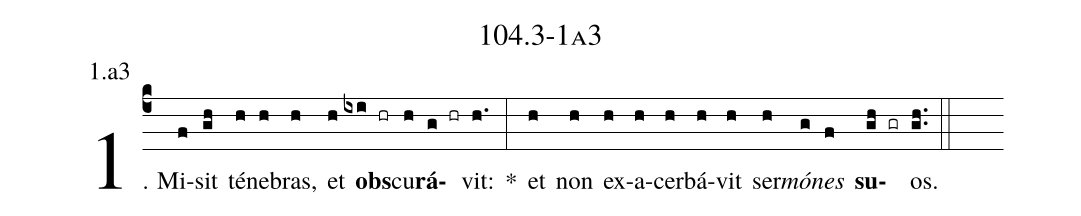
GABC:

name: 104.3-1a3;
annotation: 1.a3;
%%
(c4)1. Mi(f)sit(gh) té(h)ne(h)bras,(h) et(h) <b>obs</b>(ixi hr)cu(h)<b>rá</b>(g hr)vit:(h.) *(:) et(h) non(h) ex(h)a(h)cer(h)bá(h)vit(h) ser(h)<i>mó</i>(g)<i>nes</i>(f) <b>su</b>(gh gr)os.(gh..) (::)


%E(h) u(h) o(g) u(f) a(gh) e.(gh..) (::)
